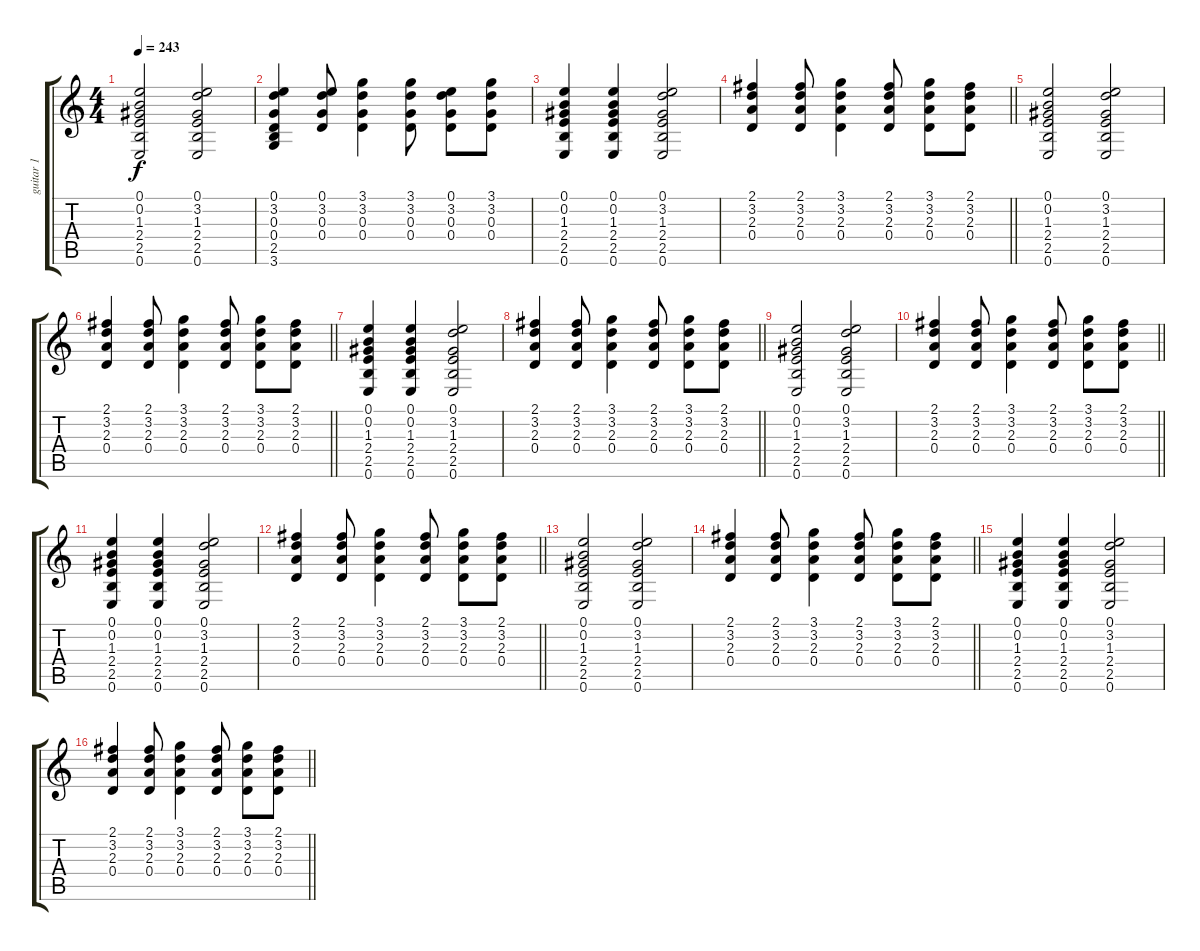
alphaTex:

\track ("guitar 1" "guitar 1") {instrument electricguitarclean}
\staff {score tabs}
\tuning (E4 B3 G3 D3 A2 E2) {hide}
\ts (4 4)
\tempo 243
\clef g2
\ks c
(0.1 0.2 1.3 2.4 2.5 0.6).2{dy f} (0.1 3.2 1.3 2.4 2.5 0.6).2 |
(0.1 3.2 0.3 0.4 2.5 3.6).4 (0.1 3.2 0.3 0.4).8 (3.1 3.2 0.3 0.4).4 (3.1 3.2 0.3 0.4).8 (0.1 3.2 0.3 0.4).8 (3.1 3.2 0.3 0.4).8 |
(0.1 0.2 1.3 2.4 2.5 0.6).4 (0.1 0.2 1.3 2.4 2.5 0.6).4 (0.1 3.2 1.3 2.4 2.5 0.6).2 |
\barLineRight lightlight
(2.1 3.2 2.3 0.4).4 (2.1 3.2 2.3 0.4).8 (3.1 3.2 2.3 0.4).4 (2.1 3.2 2.3 0.4).8 (3.1 3.2 2.3 0.4).8 (2.1 3.2 2.3 0.4).8 |
(0.1 0.2 1.3 2.4 2.5 0.6).2 (0.1 3.2 1.3 2.4 2.5 0.6).2 |
\barLineRight lightlight
(2.1 3.2 2.3 0.4).4 (2.1 3.2 2.3 0.4).8 (3.1 3.2 2.3 0.4).4 (2.1 3.2 2.3 0.4).8 (3.1 3.2 2.3 0.4).8 (2.1 3.2 2.3 0.4).8 |
(0.1 0.2 1.3 2.4 2.5 0.6).4 (0.1 0.2 1.3 2.4 2.5 0.6).4 (0.1 3.2 1.3 2.4 2.5 0.6).2 |
\barLineRight lightlight
(2.1 3.2 2.3 0.4).4 (2.1 3.2 2.3 0.4).8 (3.1 3.2 2.3 0.4).4 (2.1 3.2 2.3 0.4).8 (3.1 3.2 2.3 0.4).8 (2.1 3.2 2.3 0.4).8 |
(0.1 0.2 1.3 2.4 2.5 0.6).2 (0.1 3.2 1.3 2.4 2.5 0.6).2 |
\barLineRight lightlight
(2.1 3.2 2.3 0.4).4 (2.1 3.2 2.3 0.4).8 (3.1 3.2 2.3 0.4).4 (2.1 3.2 2.3 0.4).8 (3.1 3.2 2.3 0.4).8 (2.1 3.2 2.3 0.4).8 |
(0.1 0.2 1.3 2.4 2.5 0.6).4 (0.1 0.2 1.3 2.4 2.5 0.6).4 (0.1 3.2 1.3 2.4 2.5 0.6).2 |
\barLineRight lightlight
(2.1 3.2 2.3 0.4).4 (2.1 3.2 2.3 0.4).8 (3.1 3.2 2.3 0.4).4 (2.1 3.2 2.3 0.4).8 (3.1 3.2 2.3 0.4).8 (2.1 3.2 2.3 0.4).8 |
(0.1 0.2 1.3 2.4 2.5 0.6).2 (0.1 3.2 1.3 2.4 2.5 0.6).2 |
\barLineRight lightlight
(2.1 3.2 2.3 0.4).4 (2.1 3.2 2.3 0.4).8 (3.1 3.2 2.3 0.4).4 (2.1 3.2 2.3 0.4).8 (3.1 3.2 2.3 0.4).8 (2.1 3.2 2.3 0.4).8 |
(0.1 0.2 1.3 2.4 2.5 0.6).4 (0.1 0.2 1.3 2.4 2.5 0.6).4 (0.1 3.2 1.3 2.4 2.5 0.6).2 |
\barLineRight lightlight
(2.1 3.2 2.3 0.4).4 (2.1 3.2 2.3 0.4).8 (3.1 3.2 2.3 0.4).4 (2.1 3.2 2.3 0.4).8 (3.1 3.2 2.3 0.4).8 (2.1 3.2 2.3 0.4).8
